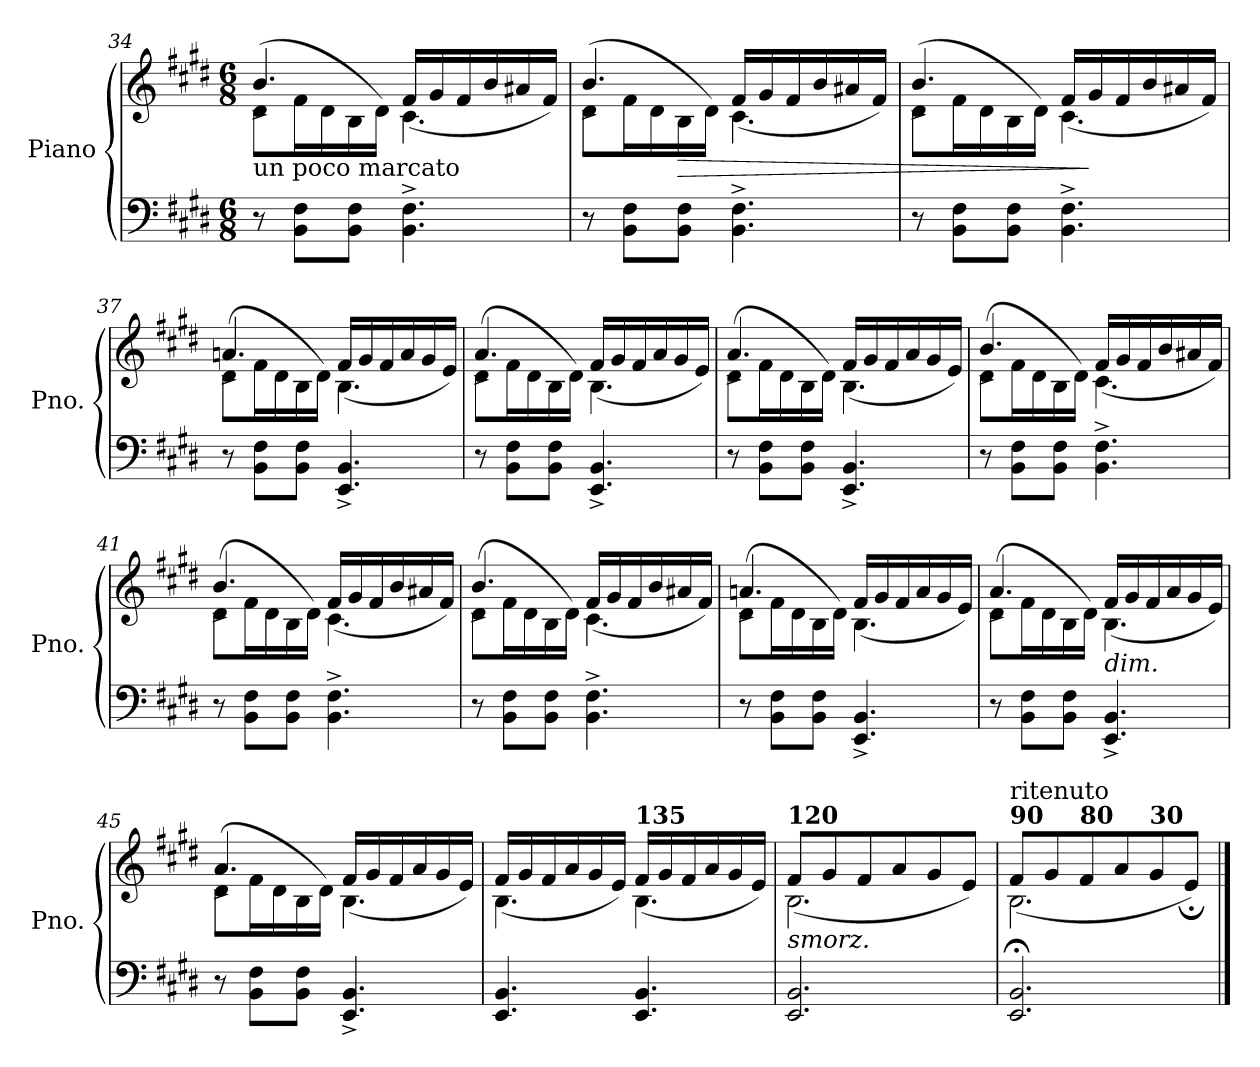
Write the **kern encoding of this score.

**kern	**kern	**dynam
*part1	*part1	*part1
*staff2	*staff1	*staff1/2
*I"Piano	*	*
*I'Pno.	*	*
*clefF4	*clefG2	*
*k[f#c#g#d#]	*k[f#c#g#d#]	*
*M6/8	*M6/8	*
=34	=34	=34
*	*^	*
!	!LO:TX:b:t=un poco marcato	!	!
!	!	!	!LO:DY:b
8r	(<8d#\L	4.b^/	other-dynamics
8BB\ 8F#\L	16f#\L	.	.
.	16d#\	.	.
8BB\ 8F#\J	16B\	.	.
.	16d#\JJ)	.	.
4.BB\^ 4.F#\^	4.c#\	(>16f#/LL	.
.	.	16g#/	.
.	.	16f#/	.
.	.	16b/	.
.	.	16a#X/	.
.	.	16f#/JJ)	.
=35	=35	=35	=35
8r	(<8d#\L	4.b^/	.
8BB\ 8F#\L	16f#\L	.	.
.	16d#\	.	.
!	!	!	!LO:HP:b
8BB\ 8F#\J	16B\	.	>
.	16d#\JJ)	.	.
4.BB\^ 4.F#\^	4.c#\	(>16f#/LL	.
.	.	16g#/	.
.	.	16f#/	.
.	.	16b/	.
.	.	16a#X/	.
.	.	16f#/JJ)	.
!!LO:LB:g=z	!!
=36	=36	=36	=36
8r	(<8d#\L	4.b^/	.
8BB\ 8F#\L	16f#\L	.	.
.	16d#\	.	.
8BB\ 8F#\J	16B\	.	.
.	16d#\JJ)	.	.
4.BB\^ 4.F#\^	4.c#\	(>16f#/LL	.
.	.	16g#/	]
.	.	16f#/	.
.	.	16b/	.
.	.	16a#X/	.
.	.	16f#/JJ)	.
=37	=37	=37	=37
!	!	!	!LO:DY:b
8r	(<8d#\L	4.an^/	other-dynamics
8BB\ 8F#\L	16f#\L	.	.
.	16d#\	.	.
8BB\ 8F#\J	16B\	.	.
.	16d#\JJ)	.	.
4.EE/^ 4.BB/^	4.B\	(>16f#/LL	.
.	.	16g#/	.
.	.	16f#/	.
.	.	16a/	.
.	.	16g#/	.
.	.	16e/JJ)	.
=38	=38	=38	=38
8r	(<8d#\L	4.a^/	.
8BB\ 8F#\L	16f#\L	.	.
.	16d#\	.	.
8BB\ 8F#\J	16B\	.	.
.	16d#\JJ)	.	.
4.EE/^ 4.BB/^	4.B\	(>16f#/LL	.
.	.	16g#/	.
.	.	16f#/	.
.	.	16a/	.
.	.	16g#/	.
.	.	16e/JJ)	.
=39	=39	=39	=39
8r	(<8d#\L	4.a^/	.
8BB\ 8F#\L	16f#\L	.	.
.	16d#\	.	.
8BB\ 8F#\J	16B\	.	.
.	16d#\JJ)	.	.
4.EE/^ 4.BB/^	4.B\	(>16f#/LL	.
.	.	16g#/	.
.	.	16f#/	.
.	.	16a/	.
.	.	16g#/	.
.	.	16e/JJ)	.
!!LO:LB:g=z	!!
=40	=40	=40	=40
!	!	!	!LO:DY:b
8r	(<8d#\L	4.b^/	other-dynamics
8BB\ 8F#\L	16f#\L	.	.
.	16d#\	.	.
8BB\ 8F#\J	16B\	.	.
.	16d#\JJ)	.	.
4.BB\^ 4.F#\^	4.c#\	(>16f#/LL	.
.	.	16g#/	.
.	.	16f#/	.
.	.	16b/	.
.	.	16a#X/	.
.	.	16f#/JJ)	.
=41	=41	=41	=41
8r	(<8d#\L	4.b^/	.
8BB\ 8F#\L	16f#\L	.	.
.	16d#\	.	.
8BB\ 8F#\J	16B\	.	.
.	16d#\JJ)	.	.
4.BB\^ 4.F#\^	4.c#\	(>16f#/LL	.
.	.	16g#/	.
.	.	16f#/	.
.	.	16b/	.
.	.	16a#X/	.
.	.	16f#/JJ)	.
=42	=42	=42	=42
8r	(<8d#\L	4.b^/	.
8BB\ 8F#\L	16f#\L	.	.
.	16d#\	.	.
8BB\ 8F#\J	16B\	.	.
.	16d#\JJ)	.	.
4.BB\^ 4.F#\^	4.c#\	(>16f#/LL	.
.	.	16g#/	.
.	.	16f#/	.
.	.	16b/	.
.	.	16a#X/	.
.	.	16f#/JJ)	.
=43	=43	=43	=43
!	!	!	!LO:DY:b
8r	(<8d#\L	4.an^/	other-dynamics
8BB\ 8F#\L	16f#\L	.	.
.	16d#\	.	.
8BB\ 8F#\J	16B\	.	.
.	16d#\JJ)	.	.
4.EE/^ 4.BB/^	4.B\	(>16f#/LL	.
.	.	16g#/	.
.	.	16f#/	.
.	.	16a/	.
.	.	16g#/	.
.	.	16e/JJ)	.
!!LO:LB:g=z	!!
=44	=44	=44	=44
!	!	!	!LO:DY:b
8r	(<8d#\L	4.a^/	other-dynamics
8BB\ 8F#\L	16f#\L	.	.
.	16d#\	.	.
8BB\ 8F#\J	16B\	.	.
.	16d#\JJ)	.	.
!	!LO:TX:b:i:t=dim.	!	!
4.EE/^ 4.BB/^	4.B\	(>16f#/LL	.
.	.	16g#/	.
.	.	16f#/	.
.	.	16a/	.
.	.	16g#/	.
.	.	16e/JJ)	.
=45	=45	=45	=45
8r	(<8d#\L	4.a^/	.
8BB\ 8F#\L	16f#\L	.	.
.	16d#\	.	.
8BB\ 8F#\J	16B\	.	.
.	16d#\JJ)	.	.
4.EE/^ 4.BB/^	4.B\	(>16f#/LL	.
.	.	16g#/	.
.	.	16f#/	.
.	.	16a/	.
.	.	16g#/	.
.	.	16e/JJ)	.
=46	=46	=46	=46
4.EE/ 4.BB/	4.B\	(>16f#/LL	.
.	.	16g#/	.
.	.	16f#/	.
.	.	16a/	.
.	.	16g#/	.
.	.	16e/JJ)	.
!	!LO:TX:a:B:t=135	!	!
4.EE/ 4.BB/	4.B\	(>16f#/LL	.
.	.	16g#/	.
.	.	16f#/	.
.	.	16a/	.
.	.	16g#/	.
.	.	16e/JJ)	.
=47	=47	=47	=47
!	!LO:TX:a:B:t=120	!	!
!	!LO:TX:b:i:t=smorz.	!	!
!	!	!	!LO:DY:b
2.EE/ 2.BB/	2.B\	(>8f#/L	other-dynamics
.	.	8g#/	.
.	.	8f#/	.
.	.	8a/	.
.	.	8g#/	.
.	.	8e/J)	.
=48	=48	=48	=48
!	!LO:TX:a:B:t=90	!	!
!	!LO:TX:a:t=ritenuto	!	!
2.EE/;< 2.BB/;<	2.B\	(>8f#/L	.
.	.	8g#/	.
!	!	!LO:TX:a:B:t=80	!
.	.	8f#/	.
.	.	8a/	.
!	!	!LO:TX:a:B:t=30	!
.	.	8g#/	.
!	!	!	!LO:DY:b
.	.	8e;/J)	other-dynamics
*	*v	*v	*
==	==	==
*-	*-	*-
